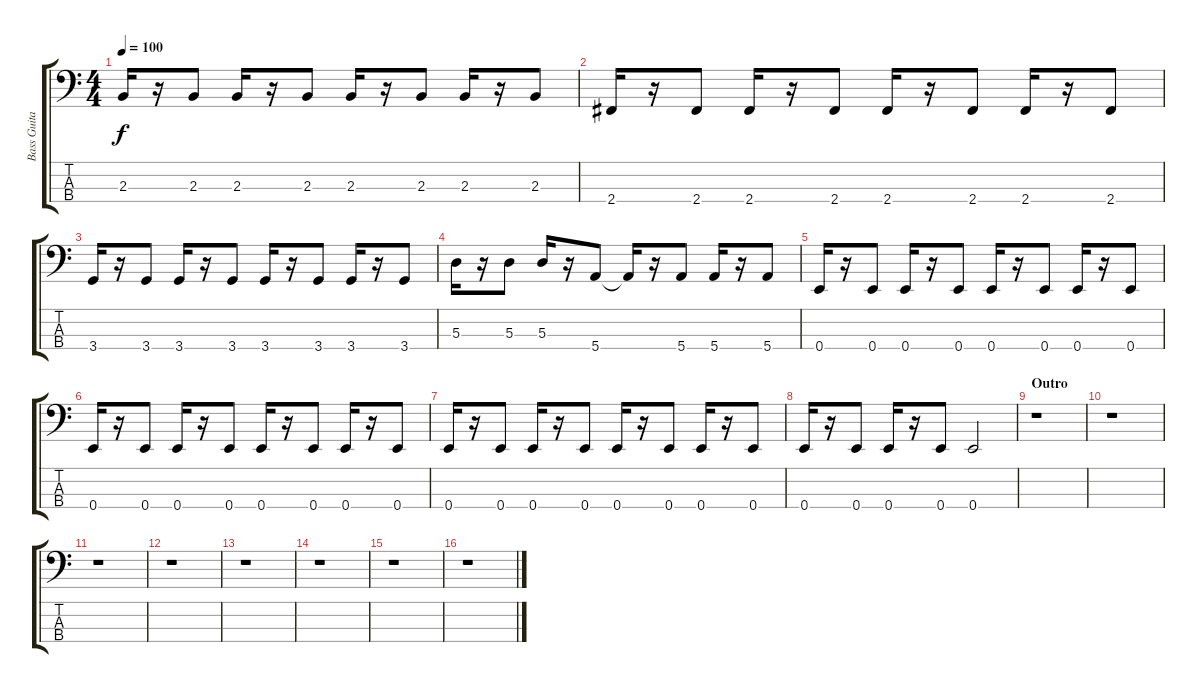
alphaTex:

\track ("Bass Guitar" "Bass Guita") {instrument electricbasspick}
\staff {score tabs}
\tuning (G2 D2 A1 E1) {hide}
\ts (4 4)
\tempo 100
\clef f4
\ks c
2.3.16{dy f} r.16 2.3.8 2.3.16 r.16 2.3.8 2.3.16 r.16 2.3.8 2.3.16 r.16 2.3.8 |
2.4.16 r.16 2.4.8 2.4.16 r.16 2.4.8 2.4.16 r.16 2.4.8 2.4.16 r.16 2.4.8 |
3.4.16 r.16 3.4.8 3.4.16 r.16 3.4.8 3.4.16 r.16 3.4.8 3.4.16 r.16 3.4.8 |
5.3.16 r.16 5.3.8 5.3.16 r.16 5.4.8 5.4{t}.16 r.16 5.4.8 5.4.16 r.16 5.4.8 |
0.4.16 r.16 0.4.8 0.4.16 r.16 0.4.8 0.4.16 r.16 0.4.8 0.4.16 r.16 0.4.8 |
0.4.16 r.16 0.4.8 0.4.16 r.16 0.4.8 0.4.16 r.16 0.4.8 0.4.16 r.16 0.4.8 |
0.4.16 r.16 0.4.8 0.4.16 r.16 0.4.8 0.4.16 r.16 0.4.8 0.4.16 r.16 0.4.8 |
0.4.16 r.16 0.4.8 0.4.16 r.16 0.4.8 0.4.2 |
\section ("" "Outro")
r.1 |
r.1 |
r.1 |
r.1 |
r.1 |
r.1 |
r.1 |
r.1
